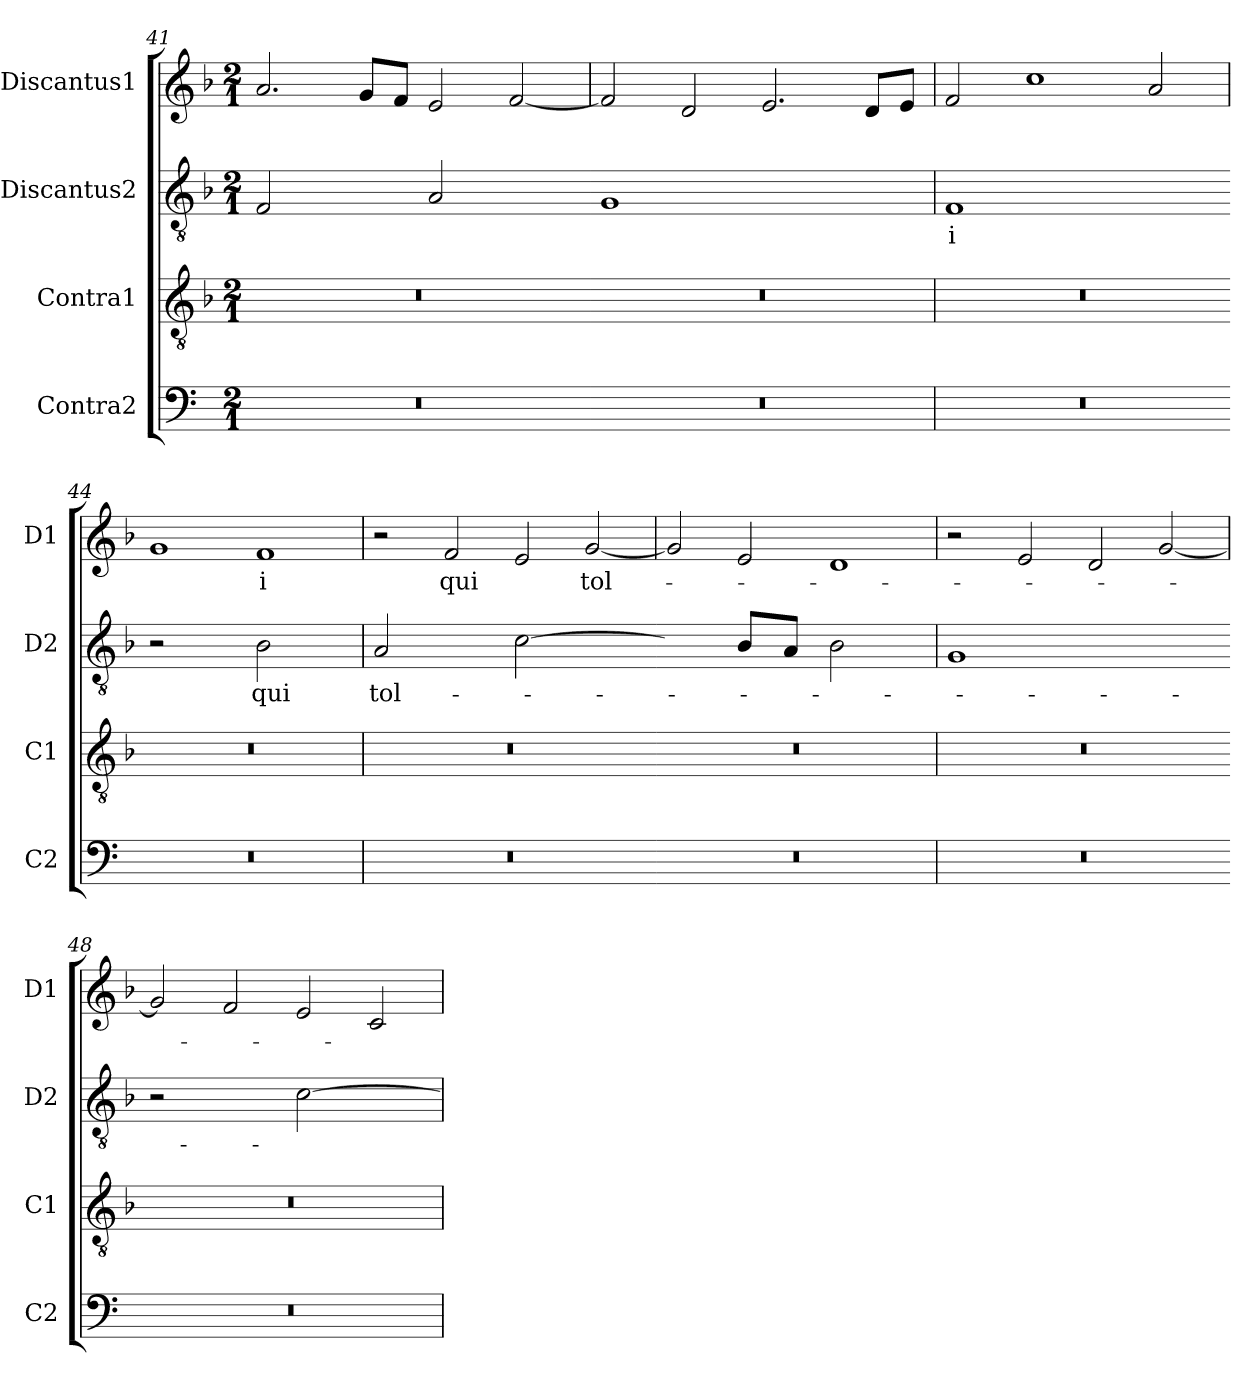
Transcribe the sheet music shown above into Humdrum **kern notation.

**kern	**kern	**kern	**text	**kern	**text
*part4	*part3	*part2	*part2	*part1	*part1
*staff4	*staff3	*staff2	*staff2	*staff1	*staff1
*I"Contra2	*I"Contra1	*I"Discantus2	*	*I"Discantus1	*
*I'C2	*I'C1	*I'D2	*	*I'D1	*
*clefF4	*clefGv2	*clefGv2	*	*clefG2	*
*k[]	*k[b-]	*k[b-]	*	*k[b-]	*
*M2/1	*M2/1	*M2/1	*	*M2/1	*
=41	=41	=41	=41	=41	=41
!	!	!LO:N:vis=2	!	!	!
0r	0r	1F	.	2.a/	.
.	.	.	.	8g/L	.
.	.	.	.	8f/J	.
!	!	!LO:N:vis=2	!	!	!
.	.	1A	.	2e/	.
.	.	.	.	[2f/	.
=42	=42	=42-	=42	=42	=42
!	!	!LO:N:vis=1	!	!	!
0r	0r	0G	.	2f/]	.
.	.	.	.	2d/	.
.	.	.	.	2.e/	.
.	.	.	.	8d/L	.
.	.	.	.	8e/J	.
=43	=43	=43	=43	=43	=43
!	!	!LO:N:vis=1	!	!	!
0r	0r	0F	-i	2f/	.
.	.	.	.	1cc	.
.	.	.	.	2a/	.
=44	=44	=44-	=44	=44	=44
!	!	!LO:N:vis=2	!	!	!
0r	0r	1r	.	1g	.
!	!	!LO:N:vis=2	!	!	!
.	.	1B-	qui	1f	-i
=45	=45	=45	=45	=45	=45
!	!	!LO:N:vis=2	!	!	!
0r	0r	1A	tol-	2r	.
.	.	.	.	2f/	qui
!	!	!LO:N:vis=2	!	!	!
.	.	[1c	.	2e/	.
.	.	.	.	[2g/	tol-
=46	=46	=46-	=46	=46	=46
!	!	!LO:N:vis=4	!	!	!
0r	0r	2c\yy]	.	2g/]	.
!	!	!LO:N:vis=8	!	!	!
.	.	4B-/L	.	2e/	.
!	!	!LO:N:vis=8	!	!	!
.	.	4A/J	.	.	.
!	!	!LO:N:vis=2	!	!	!
.	.	1B-	.	1d	.
=47	=47	=47	=47	=47	=47
!	!	!LO:N:vis=1	!	!	!
0r	0r	0G	.	2r	.
.	.	.	.	2e/	.
.	.	.	.	2d/	.
.	.	.	.	[2g/	.
=48	=48	=48-	=48	=48	=48
!	!	!LO:N:vis=2	!	!	!
0r	0r	1r	.	2g/]	.
.	.	.	.	2f/	.
!	!	!LO:N:vis=2	!	!	!
.	.	[1c	.	2e/	.
.	.	.	.	2c/	.
=	=	=	=	=	=
*-	*-	*-	*-	*-	*-
